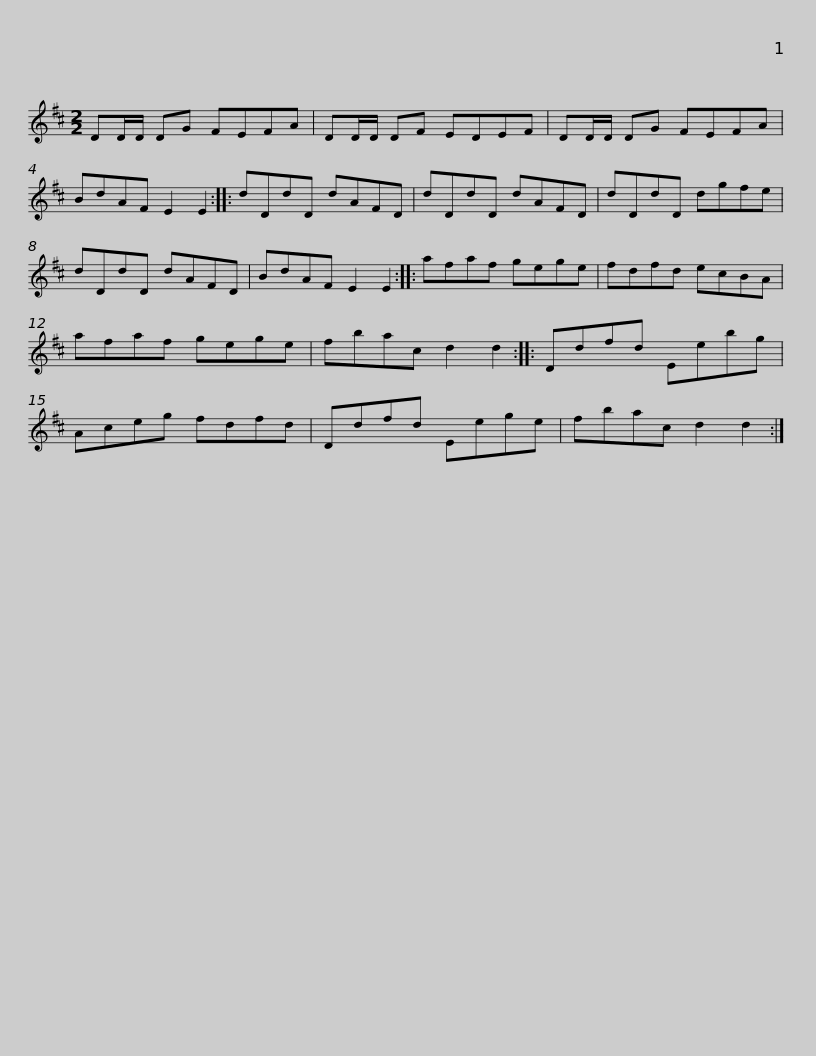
X:1
L:1/8
M:2/2
I:linebreak $
K:D
V:1 treble
V:1
 DD/D/ DG FEFA | DD/D/ DF EDEF | DD/D/ DG FEFA | BdAF E2 E2 :: dDdD dAFD |$ %5
 dDdD dAFD | dDdD dgfe | dDdD dAFD | BdAF E2 E2 :: afaf gege |$ %10
 fdfd ecBA | afaf gege | fbac d2 d2 :: Ddfd Eebg | Aceg fdfd |$ %15
 Ddfd Eege | fbac d2 d2 :| %17
